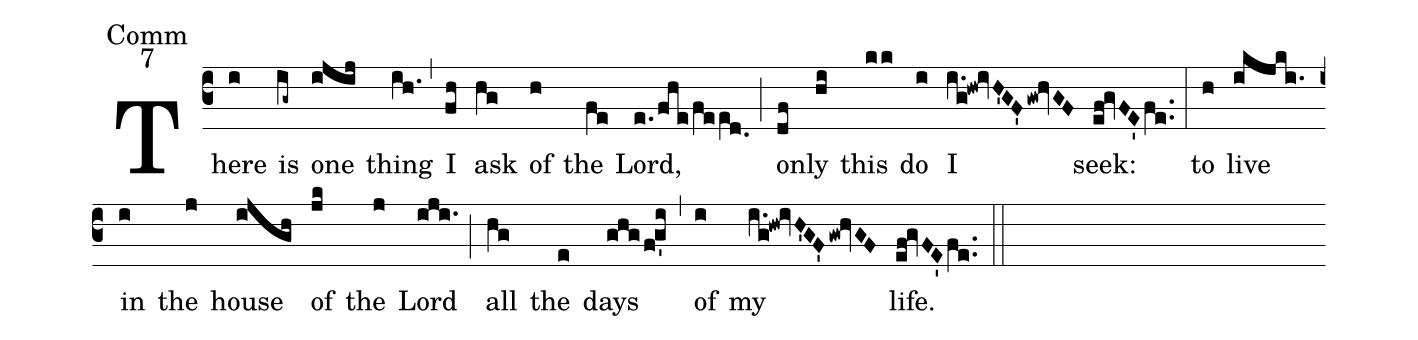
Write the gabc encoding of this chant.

annotation: Comm;
annotation: 7;
%%
(c3)There(i) is(ig~) one(ijij) thing(ih.) (,) I(fh) ask(hg) of(h) the(fe) Lord,(e./fhe/fee[ll:1]d.0) (;) on(df)ly(hi) this(kk) do(i) I(i.g!hw!ivH'GF'gw!hvGF) seek:(ef!gvFE'fe..) (:)
to(h) live(ikjki.) in(i) the(j) house(ijgh) of(jk) the(j) Lord(iji.) (;)
all(hg) the(e) days(ghgfg'i) (,)
of(i) my(i.g!hw!ivH'GF'gw!hvGF) life.(ef!gvFE'fe..) (::)
